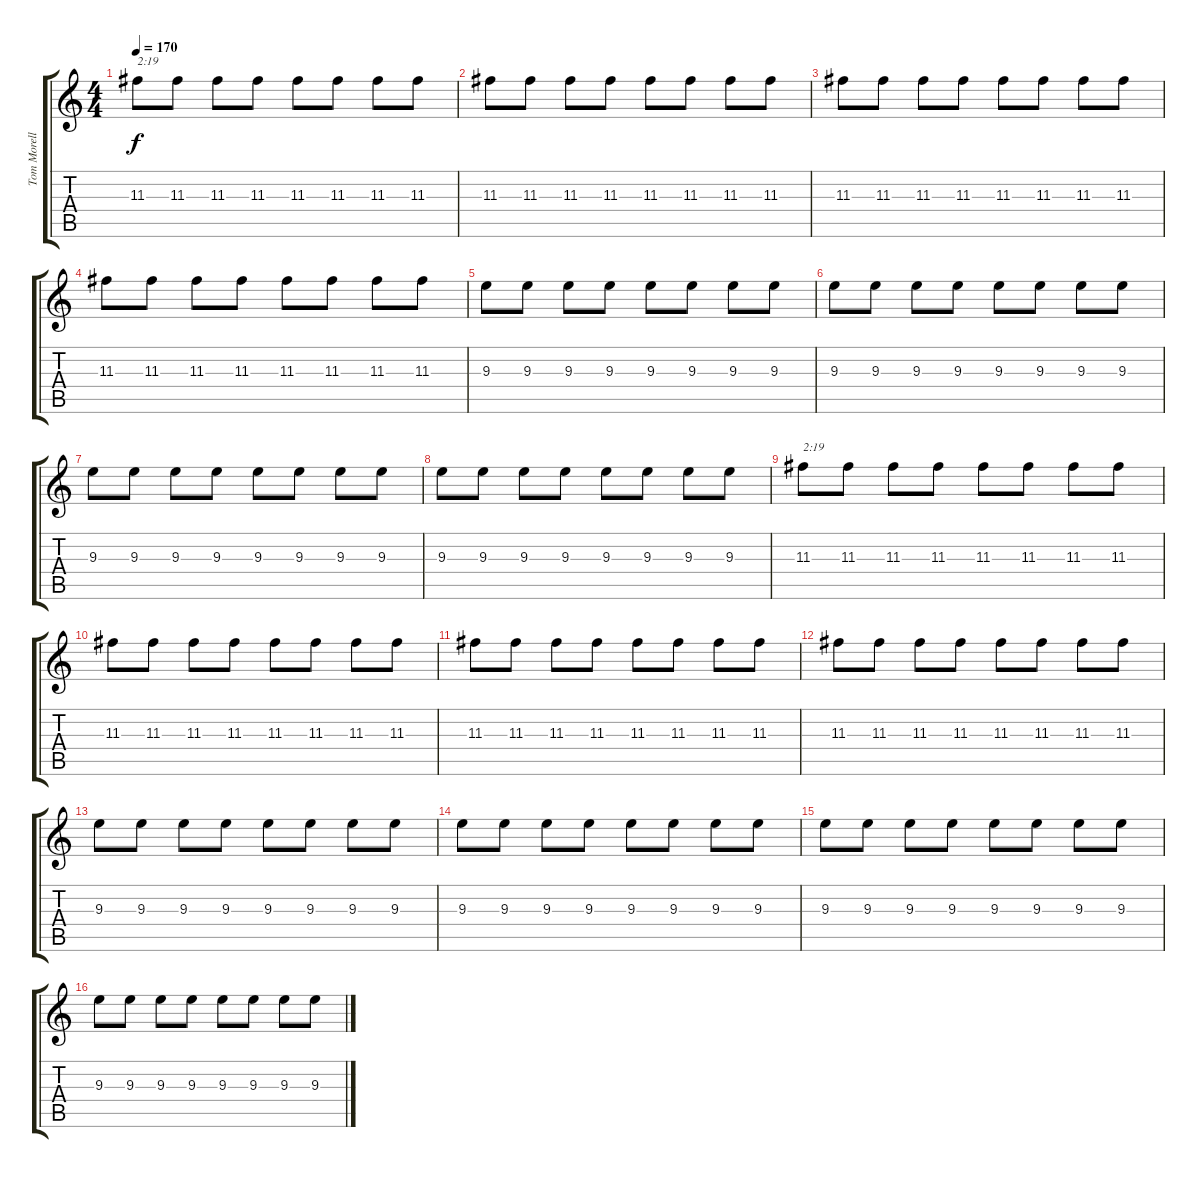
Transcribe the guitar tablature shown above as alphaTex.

\track ("Tom Morello (Guitar)" "Tom Morell") {instrument distortionguitar}
\staff {score tabs}
\tuning (E4 B3 G3 D3 A2 E2) {hide}
\ts (4 4)
\tempo 170
\clef g2
\ks c
11.3.8{txt "2:19" dy f} 11.3.8 11.3.8 11.3.8 11.3.8 11.3.8 11.3.8 11.3.8 |
11.3.8 11.3.8 11.3.8 11.3.8 11.3.8 11.3.8 11.3.8 11.3.8 |
11.3.8 11.3.8 11.3.8 11.3.8 11.3.8 11.3.8 11.3.8 11.3.8 |
11.3.8 11.3.8 11.3.8 11.3.8 11.3.8 11.3.8 11.3.8 11.3.8 |
9.3.8 9.3.8 9.3.8 9.3.8 9.3.8 9.3.8 9.3.8 9.3.8 |
9.3.8 9.3.8 9.3.8 9.3.8 9.3.8 9.3.8 9.3.8 9.3.8 |
9.3.8 9.3.8 9.3.8 9.3.8 9.3.8 9.3.8 9.3.8 9.3.8 |
9.3.8 9.3.8 9.3.8 9.3.8 9.3.8 9.3.8 9.3.8 9.3.8 |
11.3.8{txt "2:19"} 11.3.8 11.3.8 11.3.8 11.3.8 11.3.8 11.3.8 11.3.8 |
11.3.8 11.3.8 11.3.8 11.3.8 11.3.8 11.3.8 11.3.8 11.3.8 |
11.3.8 11.3.8 11.3.8 11.3.8 11.3.8 11.3.8 11.3.8 11.3.8 |
11.3.8 11.3.8 11.3.8 11.3.8 11.3.8 11.3.8 11.3.8 11.3.8 |
9.3.8 9.3.8 9.3.8 9.3.8 9.3.8 9.3.8 9.3.8 9.3.8 |
9.3.8 9.3.8 9.3.8 9.3.8 9.3.8 9.3.8 9.3.8 9.3.8 |
9.3.8 9.3.8 9.3.8 9.3.8 9.3.8 9.3.8 9.3.8 9.3.8 |
9.3.8 9.3.8 9.3.8 9.3.8 9.3.8 9.3.8 9.3.8 9.3.8
